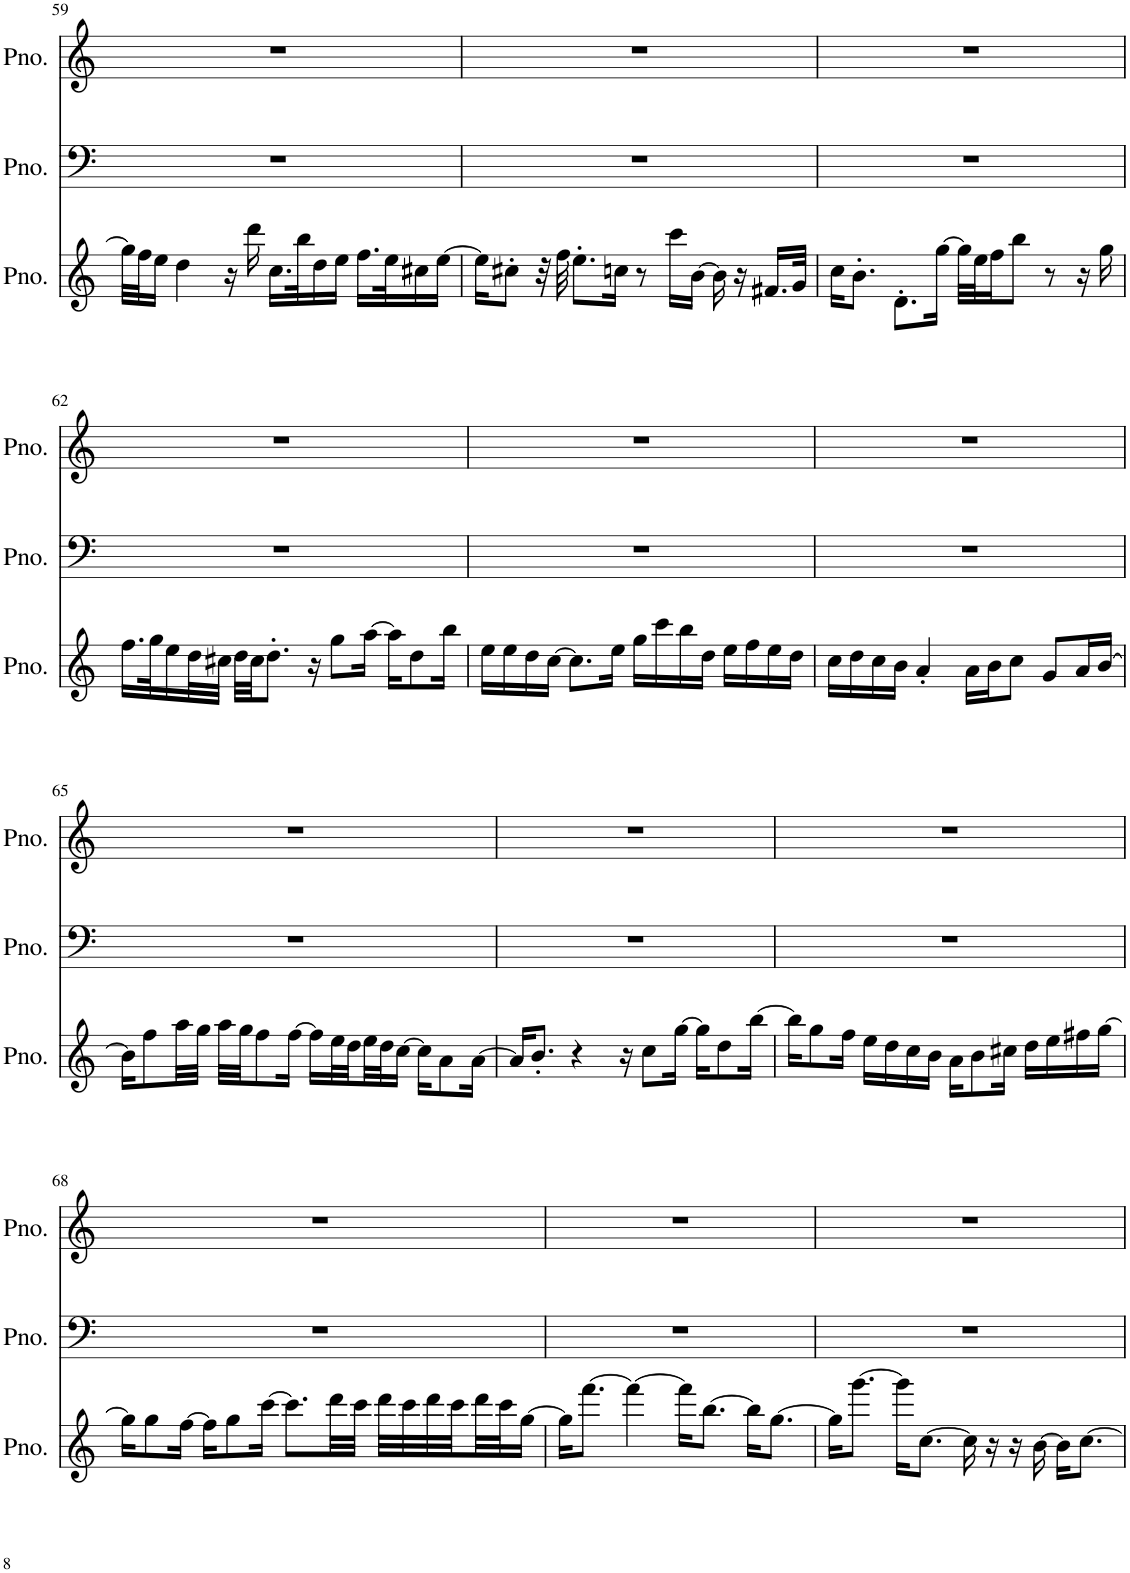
**kern	**kern	**kern
*part3	*part2	*part1
*staff3	*staff2	*staff1
*I"Piano	*I"Piano	*I"Piano
*I'Pno.	*I'Pno.	*I'Pno.
!!LO:PB:g=z
*clefG2	*clefF4	*clefG2
*k[]	*k[]	*k[]
*M4/4	*M4/4	*M4/4
=59	=59	=59
32gg\LLL]	1r	1r
32ff\J	.	.
16ee\JJ	.	.
4dd\	.	.
16r	.	.
16ddd\	.	.
16.cc\LL	.	.
32bb\K	.	.
16dd\	.	.
16ee\JJ	.	.
16.ff\LL	.	.
32ee\K	.	.
16cc#X\	.	.
[16ee\JJ	.	.
=60	=60	=60
16ee\KL]	1r	1r
8cc#X'\J	.	.
32r	.	.
32ff\	.	.
8.ee'\L	.	.
16ccn\Jk	.	.
8r	.	.
16ccc\LL	.	.
[16b\JJ	.	.
16b\]	.	.
16r	.	.
16.f#X/LL	.	.
32g/JJk	.	.
=61	=61	=61
16cc\KL	1r	1r
8.b'\J	.	.
8.d'\L	.	.
[16gg\Jk	.	.
32gg\LLL]	.	.
32ee\J	.	.
16ff\J	.	.
8bb\J	.	.
8r	.	.
16r	.	.
16gg\	.	.
!!LO:LB:g=z
=62	=62	=62
16.ff\LL	1r	1r
32gg\K	.	.
16ee\	.	.
32dd\L	.	.
32cc#X\JJJ	.	.
32dd\LLL	.	.
32cc#\JJ	.	.
8.dd'\J	.	.
16r	.	.
8gg\L	.	.
[16aa\Jk	.	.
16aa\KL]	.	.
8dd\	.	.
16bb\Jk	.	.
=63	=63	=63
16ee\LL	1r	1r
16ee\	.	.
16dd\	.	.
[16cc\JJ	.	.
8.cc\L]	.	.
16ee\Jk	.	.
16gg\LL	.	.
16ccc\	.	.
16bb\	.	.
16dd\JJ	.	.
16ee\LL	.	.
16ff\	.	.
16ee\	.	.
16dd\JJ	.	.
=64	=64	=64
16cc\LL	1r	1r
16dd\	.	.
16cc\	.	.
16b\JJ	.	.
4a'/	.	.
16a\LL	.	.
16b\J	.	.
8cc\J	.	.
8g/L	.	.
16a/L	.	.
[16b/JJ	.	.
!!LO:LB:g=z
=65	=65	=65
16b\KL]	1r	1r
8ff\	.	.
32aa\LL	.	.
32gg\JJJ	.	.
32aa\LLL	.	.
32gg\JJ	.	.
8ff\	.	.
[16ff\Jk	.	.
16ff\LL]	.	.
32ee\L	.	.
32dd\	.	.
32ee\	.	.
32dd\J	.	.
[16cc\JJ	.	.
16cc\KL]	.	.
8a\	.	.
[16a\Jk	.	.
=66	=66	=66
16a/KL]	1r	1r
8.b'/J	.	.
4r	.	.
16r	.	.
8cc\L	.	.
[16gg\Jk	.	.
16gg\KL]	.	.
8dd\	.	.
[16bb\Jk	.	.
=67	=67	=67
16bb\KL]	1r	1r
8gg\	.	.
16ff\Jk	.	.
16ee\LL	.	.
16dd\	.	.
16cc\	.	.
16b\JJ	.	.
16a\KL	.	.
8b\	.	.
16cc#X\Jk	.	.
16dd\LL	.	.
16ee\	.	.
16ff#X\	.	.
[16gg\JJ	.	.
!!LO:LB:g=z
=68	=68	=68
16gg\KL]	1r	1r
8gg\	.	.
[16ff\Jk	.	.
16ff\KL]	.	.
8gg\	.	.
[16ccc\Jk	.	.
8.ccc\L]	.	.
32ddd\LL	.	.
32ccc\JJJ	.	.
32ddd\LLL	.	.
32ccc\	.	.
32ddd\	.	.
32ccc\	.	.
32ddd\	.	.
32ccc\J	.	.
[16gg\JJ	.	.
=69	=69	=69
16gg\KL]	1r	1r
[8.fff\J	.	.
4fff\_	.	.
16fff\KL]	.	.
[8.bb\J	.	.
16bb\KL]	.	.
[8.gg\J	.	.
=70	=70	=70
16gg\KL]	1r	1r
[8.ggg\J	.	.
16ggg\KL]	.	.
[8.cc\J	.	.
16cc\]	.	.
16r	.	.
16r	.	.
[16b\	.	.
16b\KL]	.	.
[8.cc\J	.	.
=	=	=
*-	*-	*-
